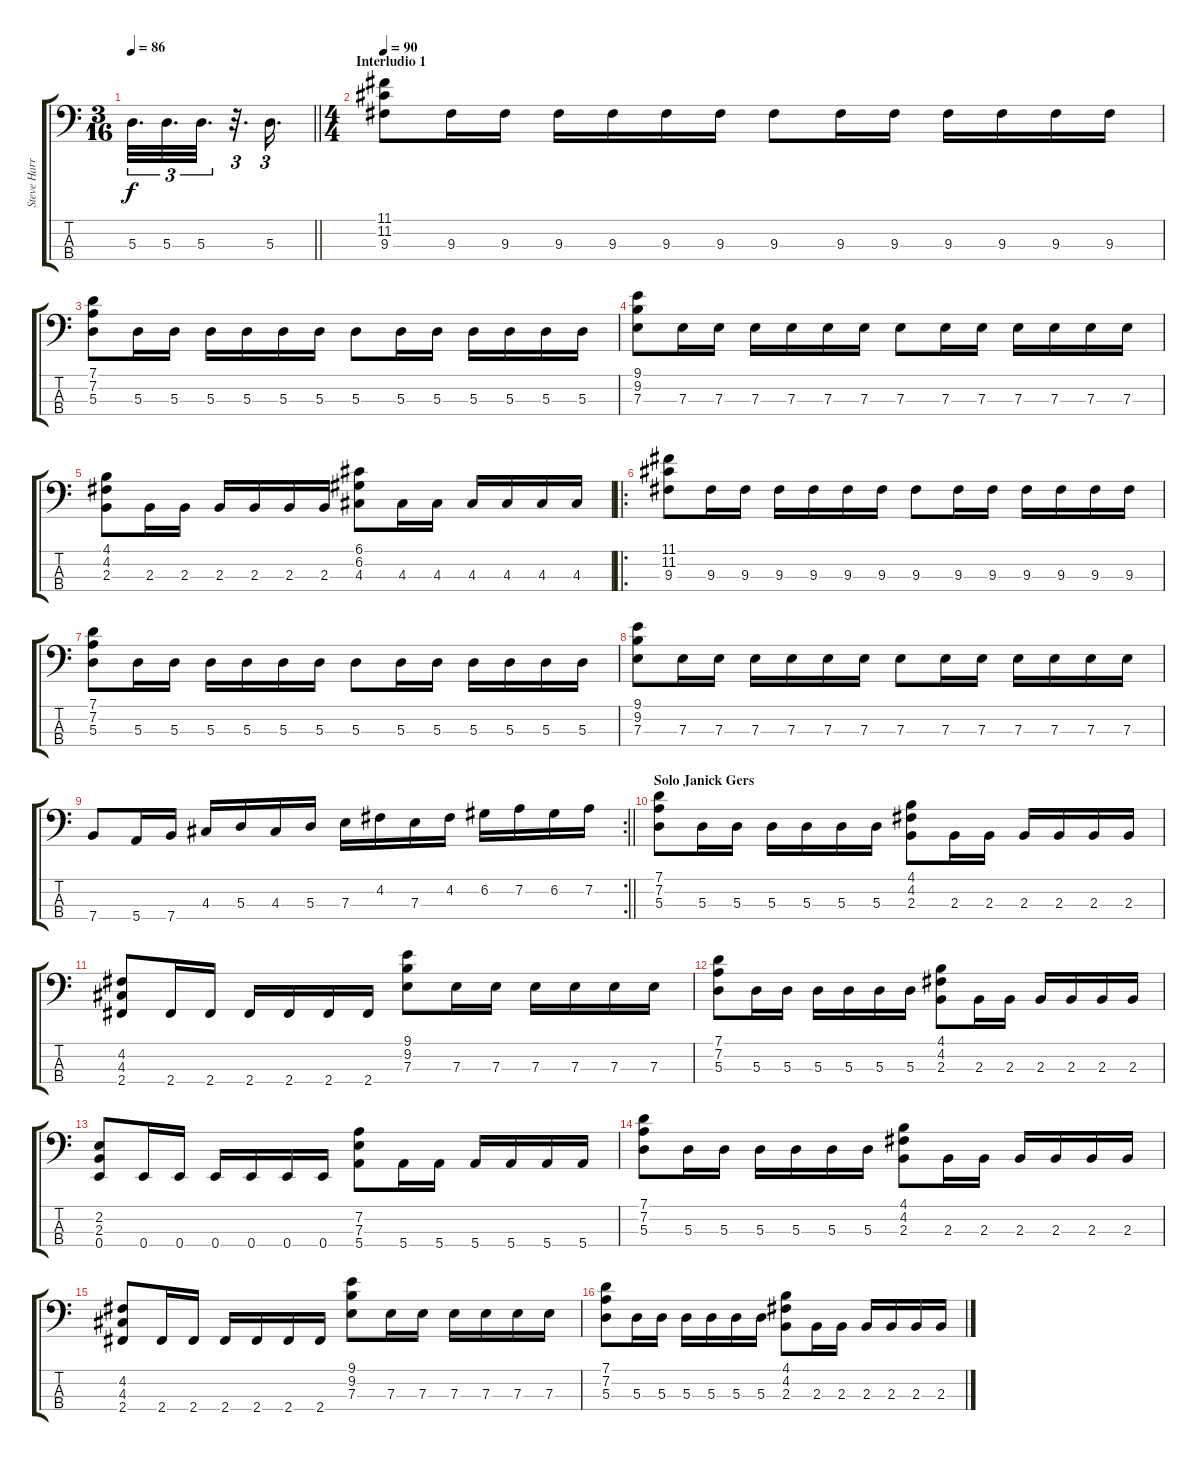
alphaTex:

\track ("Steve Harris" "Steve Harr") {instrument electricbassfinger}
\staff {score tabs}
\tuning (G2 D2 A1 E1) {hide}
\ts (3 16)
\tempo 86
\clef f4
\barLineRight lightlight
\ks c
5.3.32{d tu (3 2) dy f} 5.3.32{d tu (3 2)} 5.3.32{d tu (3 2)} r.32{d tu (3 2)} 5.3.16{d tu (3 2)} |
\ts (4 4)
\section ("" "Interludio 1")
\tempo 90
(11.1 11.2 9.3).8 9.3.16 9.3.16 9.3.16 9.3.16 9.3.16 9.3.16 9.3.8 9.3.16 9.3.16 9.3.16 9.3.16 9.3.16 9.3.16 |
(7.1 7.2 5.3).8 5.3.16 5.3.16 5.3.16 5.3.16 5.3.16 5.3.16 5.3.8 5.3.16 5.3.16 5.3.16 5.3.16 5.3.16 5.3.16 |
(9.1 9.2 7.3).8 7.3.16 7.3.16 7.3.16 7.3.16 7.3.16 7.3.16 7.3.8 7.3.16 7.3.16 7.3.16 7.3.16 7.3.16 7.3.16 |
(4.1 4.2 2.3).8 2.3.16 2.3.16 2.3.16 2.3.16 2.3.16 2.3.16 (6.1 6.2 4.3).8 4.3.16 4.3.16 4.3.16 4.3.16 4.3.16 4.3.16 |
\ro
(11.1 11.2 9.3).8 9.3.16 9.3.16 9.3.16 9.3.16 9.3.16 9.3.16 9.3.8 9.3.16 9.3.16 9.3.16 9.3.16 9.3.16 9.3.16 |
(7.1 7.2 5.3).8 5.3.16 5.3.16 5.3.16 5.3.16 5.3.16 5.3.16 5.3.8 5.3.16 5.3.16 5.3.16 5.3.16 5.3.16 5.3.16 |
(9.1 9.2 7.3).8 7.3.16 7.3.16 7.3.16 7.3.16 7.3.16 7.3.16 7.3.8 7.3.16 7.3.16 7.3.16 7.3.16 7.3.16 7.3.16 |
\rc 2
\barLineRight lightlight
7.4.8 5.4.16 7.4.16 4.3.16 5.3.16 4.3.16 5.3.16 7.3.16 4.2.16 7.3.16 4.2.16 6.2.16 7.2.16 6.2.16 7.2.16 |
\section ("" "Solo Janick Gers")
(7.1 7.2 5.3).8 5.3.16 5.3.16 5.3.16 5.3.16 5.3.16 5.3.16 (4.1 4.2 2.3).8 2.3.16 2.3.16 2.3.16 2.3.16 2.3.16 2.3.16 |
(4.2 4.3 2.4).8 2.4.16 2.4.16 2.4.16 2.4.16 2.4.16 2.4.16 (9.1 9.2 7.3).8 7.3.16 7.3.16 7.3.16 7.3.16 7.3.16 7.3.16 |
(7.1 7.2 5.3).8 5.3.16 5.3.16 5.3.16 5.3.16 5.3.16 5.3.16 (4.1 4.2 2.3).8 2.3.16 2.3.16 2.3.16 2.3.16 2.3.16 2.3.16 |
(2.2 2.3 0.4).8 0.4.16 0.4.16 0.4.16 0.4.16 0.4.16 0.4.16 (7.2 7.3 5.4).8 5.4.16 5.4.16 5.4.16 5.4.16 5.4.16 5.4.16 |
(7.1 7.2 5.3).8 5.3.16 5.3.16 5.3.16 5.3.16 5.3.16 5.3.16 (4.1 4.2 2.3).8 2.3.16 2.3.16 2.3.16 2.3.16 2.3.16 2.3.16 |
(4.2 4.3 2.4).8 2.4.16 2.4.16 2.4.16 2.4.16 2.4.16 2.4.16 (9.1 9.2 7.3).8 7.3.16 7.3.16 7.3.16 7.3.16 7.3.16 7.3.16 |
(7.1 7.2 5.3).8 5.3.16 5.3.16 5.3.16 5.3.16 5.3.16 5.3.16 (4.1 4.2 2.3).8 2.3.16 2.3.16 2.3.16 2.3.16 2.3.16 2.3.16
